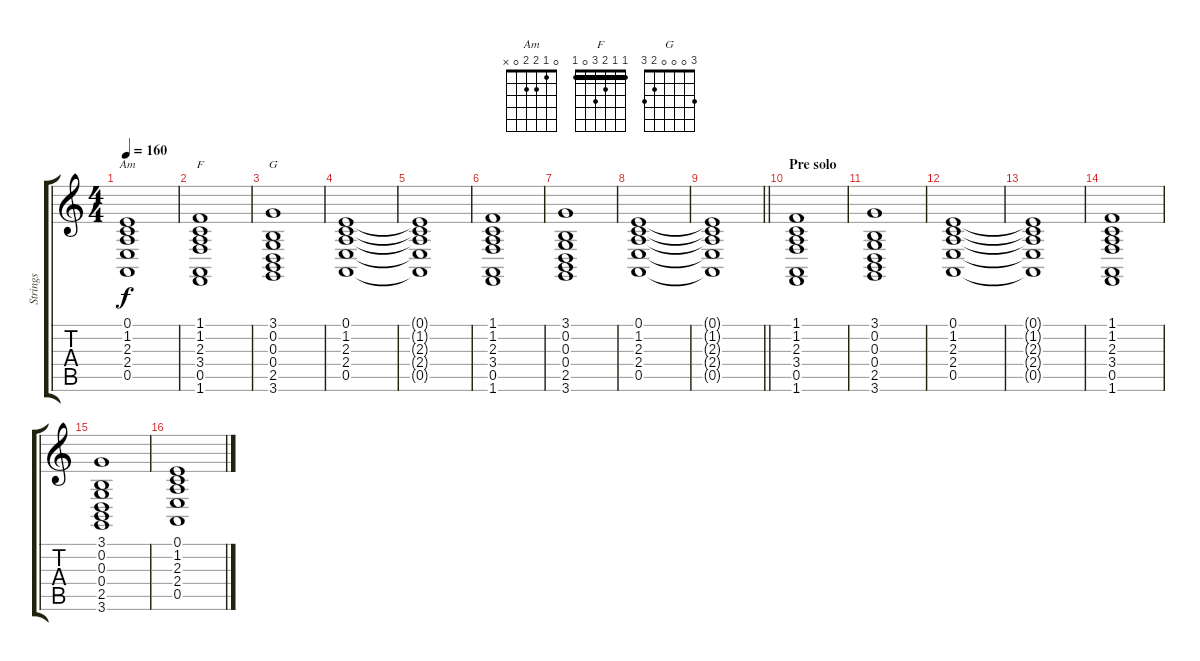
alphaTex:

\track ("Strings" "Strings") {instrument stringensemble1}
\staff {score tabs}
\tuning (E4 B3 G3 D3 A2 E2) {hide}
\chord ("Am" 0 1 2 2 0 x)
\chord ("F" 1 1 2 3 0 1) {barre 1}
\chord ("G" 3 0 0 0 2 3)
\ts (4 4)
\tempo 160
\clef g2
\ks c
(0.1{t} 1.2{t} 2.3{t} 2.4{t} 0.5{t}).1{ch "Am" dy f} |
(1.1 1.2 2.3 3.4 0.5 1.6).1{ch "F"} |
(3.1 0.2 0.3 0.4 2.5 3.6).1{ch "G"} |
(0.1 1.2 2.3 2.4 0.5).1 |
(0.1{t} 1.2{t} 2.3{t} 2.4{t} 0.5{t}).1 |
(1.1 1.2 2.3 3.4 0.5 1.6).1 |
(3.1 0.2 0.3 0.4 2.5 3.6).1 |
(0.1 1.2 2.3 2.4 0.5).1 |
\barLineRight lightlight
(0.1{t} 1.2{t} 2.3{t} 2.4{t} 0.5{t}).1 |
\section ("" "Pre solo")
(1.1 1.2 2.3 3.4 0.5 1.6).1 |
(3.1 0.2 0.3 0.4 2.5 3.6).1 |
(0.1 1.2 2.3 2.4 0.5).1 |
(0.1{t} 1.2{t} 2.3{t} 2.4{t} 0.5{t}).1 |
(1.1 1.2 2.3 3.4 0.5 1.6).1 |
(3.1 0.2 0.3 0.4 2.5 3.6).1 |
(0.1 1.2 2.3 2.4 0.5).1
